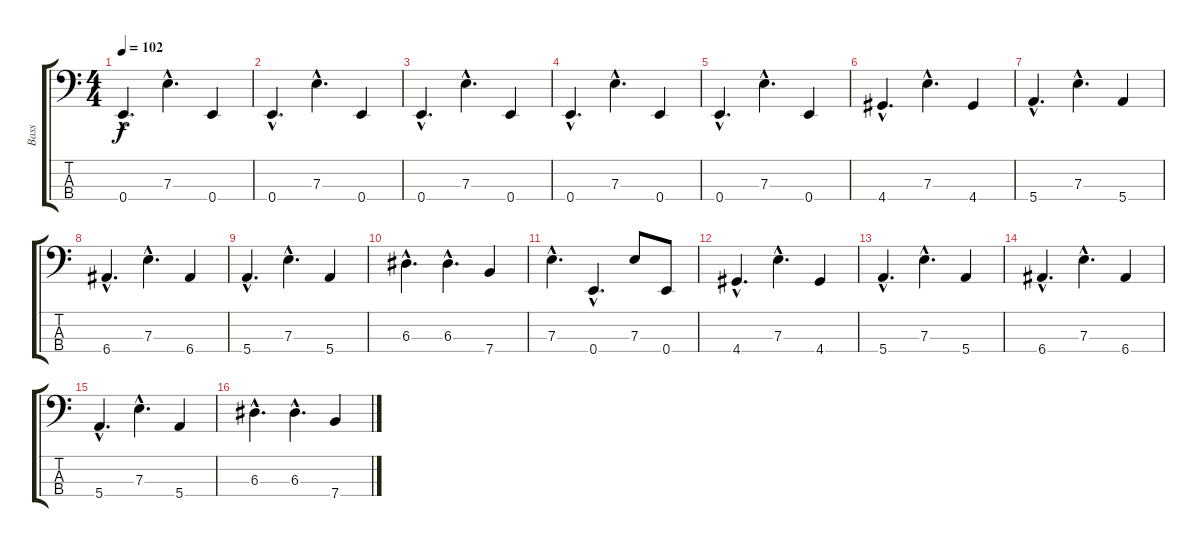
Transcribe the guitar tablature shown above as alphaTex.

\track ("Bass" "Bass") {instrument electricbassfinger}
\staff {score tabs}
\tuning (G2 D2 A1 E1) {hide}
\ts (4 4)
\tempo 102
\clef f4
\ks c
0.4{hac}.4{d dy f instrument electricbassfinger} 7.3{hac}.4{d} 0.4.4 |
0.4{hac}.4{d} 7.3{hac}.4{d} 0.4.4 |
0.4{hac}.4{d} 7.3{hac}.4{d} 0.4.4 |
0.4{hac}.4{d} 7.3{hac}.4{d} 0.4.4 |
0.4{hac}.4{d} 7.3{hac}.4{d} 0.4.4 |
4.4{hac}.4{d} 7.3{hac}.4{d} 4.4.4 |
5.4{hac}.4{d} 7.3{hac}.4{d} 5.4.4 |
6.4{hac}.4{d} 7.3{hac}.4{d} 6.4.4 |
5.4{hac}.4{d} 7.3{hac}.4{d} 5.4.4 |
6.3{hac}.4{d} 6.3{hac}.4{d} 7.4.4 |
7.3{hac}.4{d} 0.4{hac}.4{d} 7.3.8 0.4.8 |
4.4{hac}.4{d} 7.3{hac}.4{d} 4.4.4 |
5.4{hac}.4{d} 7.3{hac}.4{d} 5.4.4 |
6.4{hac}.4{d} 7.3{hac}.4{d} 6.4.4 |
5.4{hac}.4{d} 7.3{hac}.4{d} 5.4.4 |
6.3{hac}.4{d} 6.3{hac}.4{d} 7.4.4
